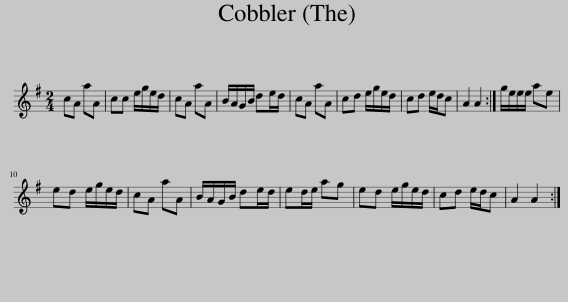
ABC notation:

X:1
L:1/8
M:2/4
I:linebreak $
K:G
V:1 treble
V:1
 cA aA | cc e/g/e/d/ | cA aA | B/A/G/B/ de/d/ | cA aA | %5
 cd e/g/e/d/ | cd e/d/c | A2 A2 :| g/e/e/e/ ae |$ ed e/g/e/d/ | %10
 cA aA | B/A/G/B/ de/d/ | ed/e/ ag | ed e/g/e/d/ | cd e/d/c | %15
 A2 A2 :| %16
